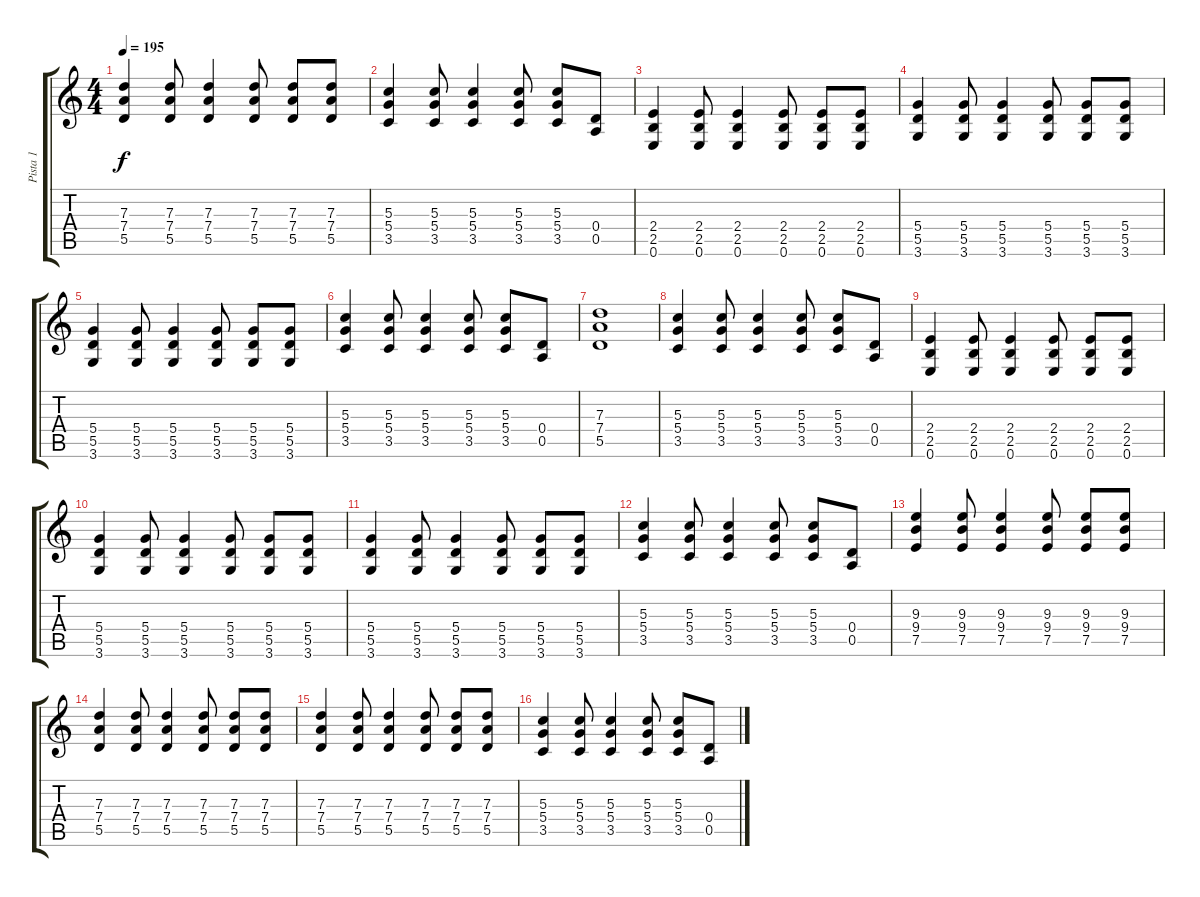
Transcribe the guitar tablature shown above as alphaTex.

\track ("Pista 1" "Pista 1") {instrument distortionguitar}
\staff {score tabs}
\tuning (E4 B3 G3 D3 A2 E2) {hide}
\ts (4 4)
\tempo 195
\clef g2
\ks c
(7.3 7.4 5.5).4{dy f} (7.3 7.4 5.5).8 (7.3 7.4 5.5).4 (7.3 7.4 5.5).8 (7.3 7.4 5.5).8 (7.3 7.4 5.5).8 |
(5.3 5.4 3.5).4 (5.3 5.4 3.5).8 (5.3 5.4 3.5).4 (5.3 5.4 3.5).8 (5.3 5.4 3.5).8 (0.4 0.5).8 |
(2.4 2.5 0.6).4 (2.4 2.5 0.6).8 (2.4 2.5 0.6).4 (2.4 2.5 0.6).8 (2.4 2.5 0.6).8 (2.4 2.5 0.6).8 |
(5.4 5.5 3.6).4 (5.4 5.5 3.6).8 (5.4 5.5 3.6).4 (5.4 5.5 3.6).8 (5.4 5.5 3.6).8 (5.4 5.5 3.6).8 |
(5.4 5.5 3.6).4 (5.4 5.5 3.6).8 (5.4 5.5 3.6).4 (5.4 5.5 3.6).8 (5.4 5.5 3.6).8 (5.4 5.5 3.6).8 |
(5.3 5.4 3.5).4 (5.3 5.4 3.5).8 (5.3 5.4 3.5).4 (5.3 5.4 3.5).8 (5.3 5.4 3.5).8 (0.4 0.5).8 |
(7.3 7.4 5.5).1 |
(5.3 5.4 3.5).4 (5.3 5.4 3.5).8 (5.3 5.4 3.5).4 (5.3 5.4 3.5).8 (5.3 5.4 3.5).8 (0.4 0.5).8 |
(2.4 2.5 0.6).4 (2.4 2.5 0.6).8 (2.4 2.5 0.6).4 (2.4 2.5 0.6).8 (2.4 2.5 0.6).8 (2.4 2.5 0.6).8 |
(5.4 5.5 3.6).4 (5.4 5.5 3.6).8 (5.4 5.5 3.6).4 (5.4 5.5 3.6).8 (5.4 5.5 3.6).8 (5.4 5.5 3.6).8 |
(5.4 5.5 3.6).4 (5.4 5.5 3.6).8 (5.4 5.5 3.6).4 (5.4 5.5 3.6).8 (5.4 5.5 3.6).8 (5.4 5.5 3.6).8 |
(5.3 5.4 3.5).4 (5.3 5.4 3.5).8 (5.3 5.4 3.5).4 (5.3 5.4 3.5).8 (5.3 5.4 3.5).8 (0.4 0.5).8 |
(9.3 9.4 7.5).4 (9.3 9.4 7.5).8 (9.3 9.4 7.5).4 (9.3 9.4 7.5).8 (9.3 9.4 7.5).8 (9.3 9.4 7.5).8 |
(7.3 7.4 5.5).4 (7.3 7.4 5.5).8 (7.3 7.4 5.5).4 (7.3 7.4 5.5).8 (7.3 7.4 5.5).8 (7.3 7.4 5.5).8 |
(7.3 7.4 5.5).4 (7.3 7.4 5.5).8 (7.3 7.4 5.5).4 (7.3 7.4 5.5).8 (7.3 7.4 5.5).8 (7.3 7.4 5.5).8 |
(5.3 5.4 3.5).4 (5.3 5.4 3.5).8 (5.3 5.4 3.5).4 (5.3 5.4 3.5).8 (5.3 5.4 3.5).8 (0.4 0.5).8
